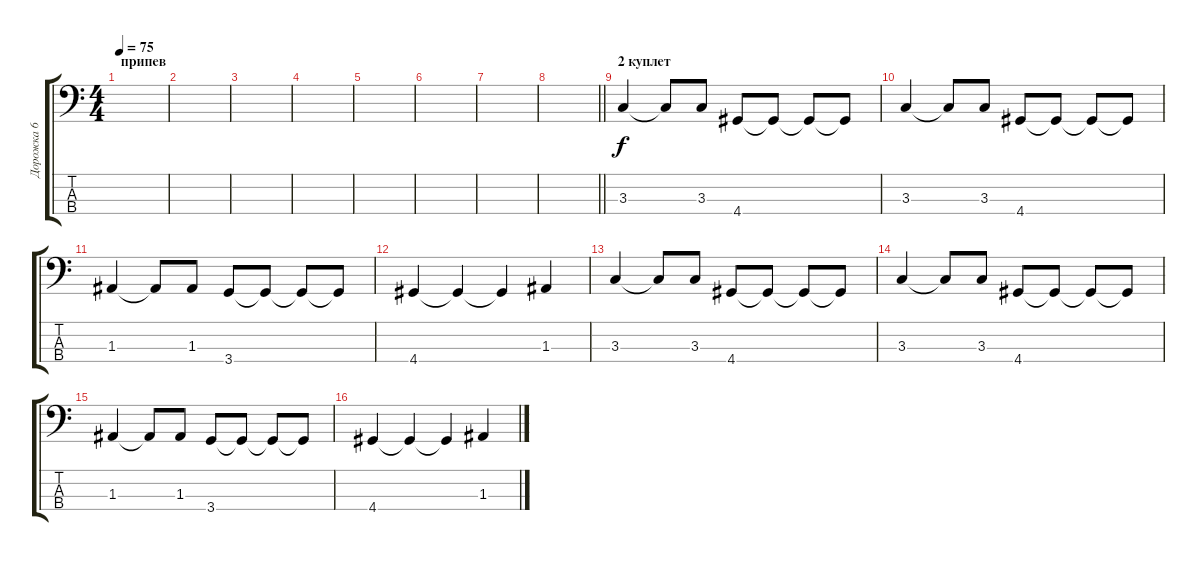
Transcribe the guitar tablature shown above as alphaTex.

\track ("Дорожка 6" "Дорожка 6") {instrument electricbassfinger}
\staff {score tabs}
\tuning (G2 D2 A1 E1) {hide}
\ts (4 4)
\section ("" "припев")
\tempo 75
\clef f4
\ks c
|
|
|
|
|
|
|
\barLineRight lightlight
|
\section ("" "2 куплет")
3.3.4 3.3{t}.8 3.3.8 4.4.8 4.4{t}.8 4.4{t}.8 4.4{t}.8 |
3.3.4 3.3{t}.8 3.3.8 4.4.8 4.4{t}.8 4.4{t}.8 4.4{t}.8 |
1.3.4 1.3{t}.8 1.3.8 3.4.8 3.4{t}.8 3.4{t}.8 3.4{t}.8 |
4.4.4 4.4{t}.4 4.4{t}.4 1.3.4 |
3.3.4 3.3{t}.8 3.3.8 4.4.8 4.4{t}.8 4.4{t}.8 4.4{t}.8 |
3.3.4 3.3{t}.8 3.3.8 4.4.8 4.4{t}.8 4.4{t}.8 4.4{t}.8 |
1.3.4 1.3{t}.8 1.3.8 3.4.8 3.4{t}.8 3.4{t}.8 3.4{t}.8 |
4.4.4 4.4{t}.4 4.4{t}.4 1.3.4
